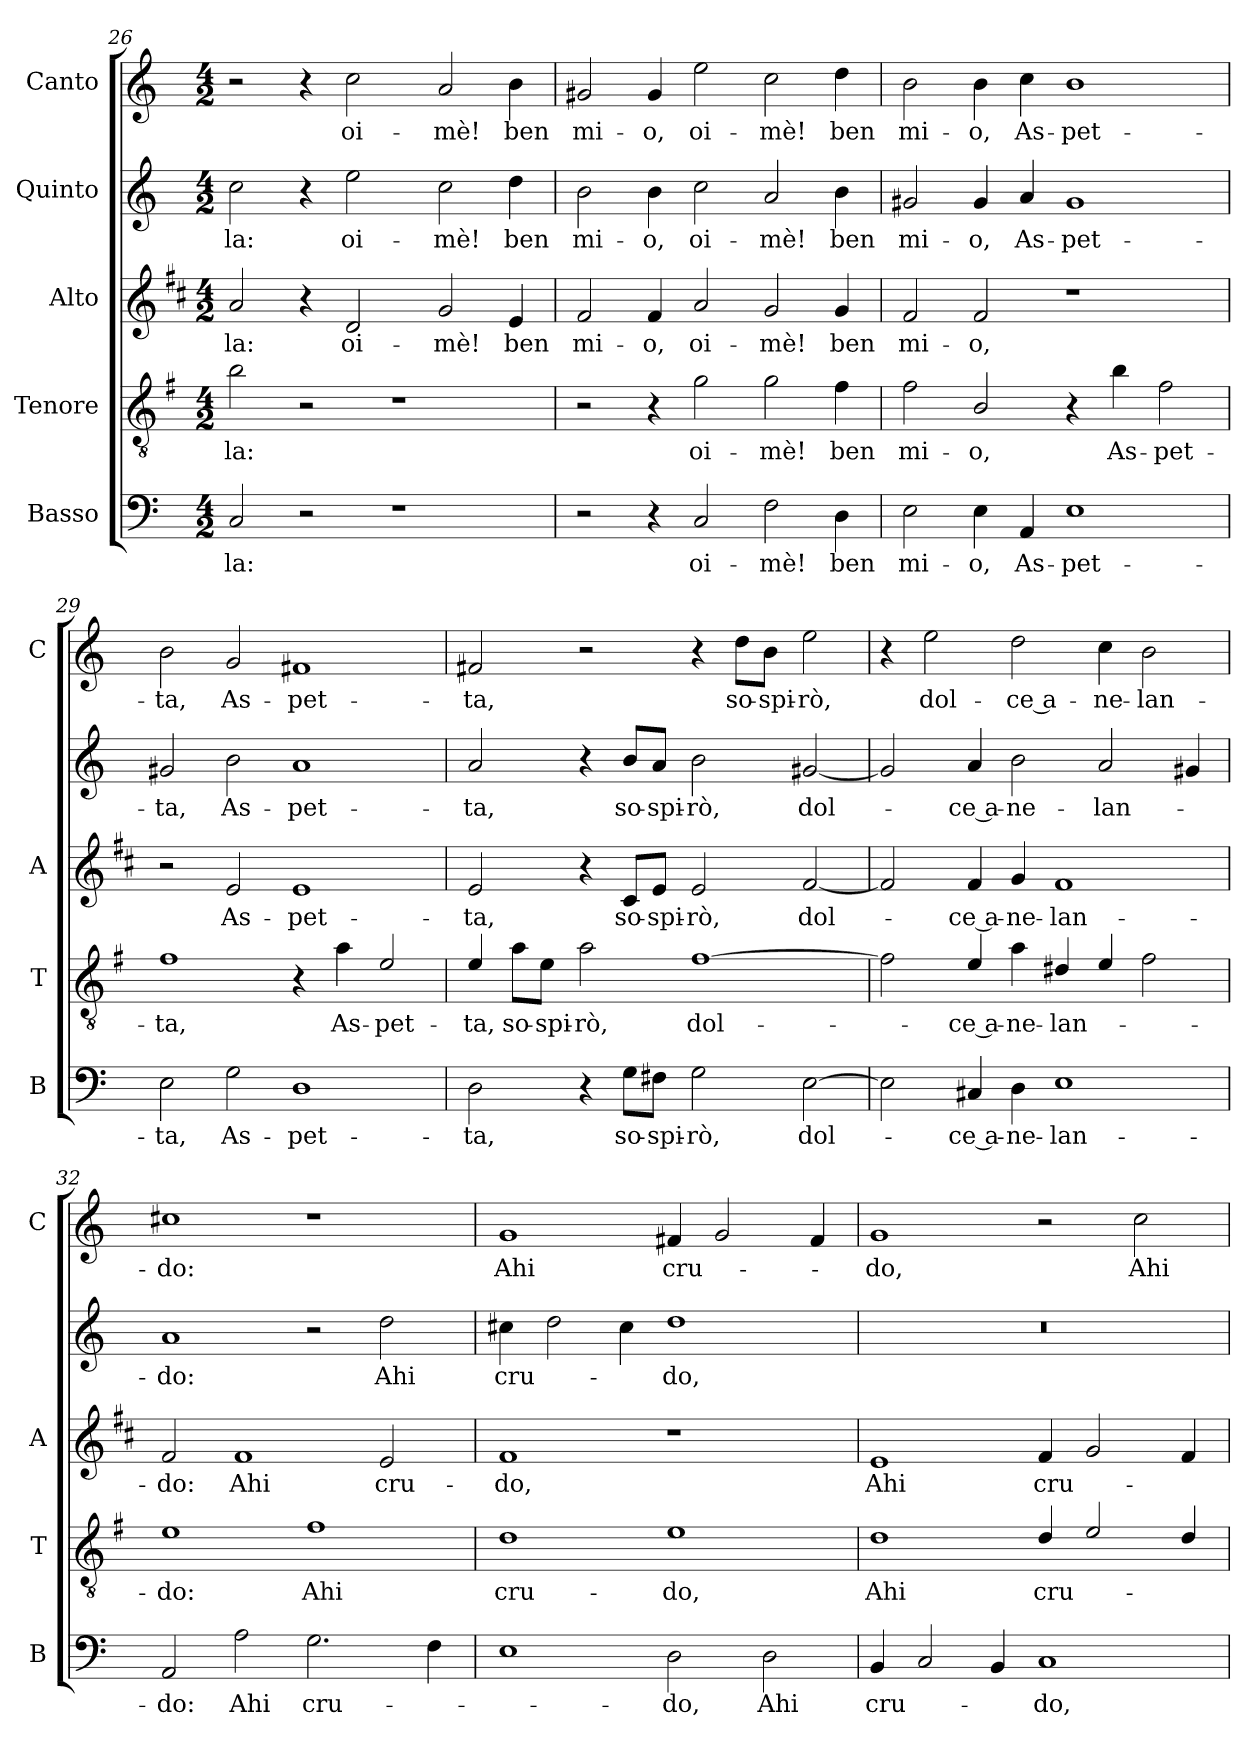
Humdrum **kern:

**kern	**text	**kern	**text	**kern	**text	**kern	**text	**kern	**text
*part5	*part5	*part4	*part4	*part3	*part3	*part2	*part2	*part1	*part1
*staff5	*staff5	*staff4	*staff4	*staff3	*staff3	*staff2	*staff2	*staff1	*staff1
*I"Basso	*	*I"Tenore	*	*I"Alto	*	*I"Quinto	*	*I"Canto	*
*I'B	*	*I'T	*	*I'A	*	*	*	*I'C	*
*clefF4	*	*clefGv2	*	*clefG2	*	*clefG2	*	*clefG2	*
*	*	*ITrd4c7	*	*ITrd1c2	*	*	*	*	*
*k[]	*	*k[]	*	*k[]	*	*k[]	*	*k[]	*
*C:	*	*C:	*	*C:	*	*C:	*	*C:	*
*M4/2	*	*M4/2	*	*M4/2	*	*M4/2	*	*M4/2	*
=26	=26	=26	=26	=26	=26	=26	=26	=26	=26
!	!LO:LY:b	!	!LO:LY:b	!	!LO:LY:b	!	!LO:LY:b	!	!
2C/	-la:	2e\	-la:	2g/	-la:	2cc\	-la:	2r	.
2r	.	2r	.	4r	.	4r	.	4r	.
!	!	!	!	!	!LO:LY:b	!	!LO:LY:b	!	!LO:LY:b
.	.	.	.	2c/	oi-	2ee\	oi-	2cc\	oi-
1r	.	1r	.	.	.	.	.	.	.
!	!	!	!	!	!LO:LY:b	!	!LO:LY:b	!	!LO:LY:b
.	.	.	.	2f/	-mè!	2cc\	-mè!	2a/	-mè!
!	!	!	!	!	!LO:LY:b	!	!LO:LY:b	!	!LO:LY:b
.	.	.	.	4d/	ben	4dd\	ben	4b\	ben
!!LO:LB:g=z
=27	=27	=27	=27	=27	=27	=27	=27	=27	=27
!	!	!	!	!	!LO:LY:b	!	!LO:LY:b	!	!LO:LY:b
2r	.	2r	.	2e/	mi-	2b\	mi-	2g#X/	mi-
!	!	!	!	!	!LO:LY:b	!	!LO:LY:b	!	!LO:LY:b
4r	.	4r	.	4e/	-o,	4b\	-o,	4g#/	-o,
!	!LO:LY:b	!	!LO:LY:b	!	!LO:LY:b	!	!LO:LY:b	!	!LO:LY:b
2C/	oi-	2c\	oi-	2g/	oi-	2cc\	oi-	2ee\	oi-
!	!LO:LY:b	!	!LO:LY:b	!	!LO:LY:b	!	!LO:LY:b	!	!LO:LY:b
2F\	-mè!	2c\	-mè!	2f/	-mè!	2a/	-mè!	2cc\	-mè!
!	!LO:LY:b	!	!LO:LY:b	!	!LO:LY:b	!	!LO:LY:b	!	!LO:LY:b
4D\	ben	4B\	ben	4f/	ben	4b\	ben	4dd\	ben
=28	=28	=28	=28	=28	=28	=28	=28	=28	=28
!	!LO:LY:b	!	!LO:LY:b	!	!LO:LY:b	!	!LO:LY:b	!	!LO:LY:b
2E\	mi-	2B\	mi-	2e/	mi-	2g#X/	mi-	2b\	mi-
!	!LO:LY:b	!	!LO:LY:b	!	!LO:LY:b	!	!LO:LY:b	!	!LO:LY:b
4E\	-o,	2E/	-o,	2e/	-o,	4g#/	-o,	4b\	-o,
!	!LO:LY:b	!	!	!	!	!	!LO:LY:b	!	!LO:LY:b
4AA/	As-	.	.	.	.	4a/	As-	4cc\	As-
!	!LO:LY:b	!	!	!	!	!	!LO:LY:b	!	!LO:LY:b
1E	-pet-	4r	.	1r	.	1g#	-pet-	1b	-pet-
!	!	!	!LO:LY:b	!	!	!	!	!	!
.	.	4e\	As-	.	.	.	.	.	.
!	!	!	!LO:LY:b	!	!	!	!	!	!
.	.	2B\	-pet-	.	.	.	.	.	.
=29	=29	=29	=29	=29	=29	=29	=29	=29	=29
!	!LO:LY:b	!	!LO:LY:b	!	!	!	!LO:LY:b	!	!LO:LY:b
2E\	-ta,	1B	-ta,	2r	.	2g#X/	-ta,	2b\	-ta,
!	!LO:LY:b	!	!	!	!LO:LY:b	!	!LO:LY:b	!	!LO:LY:b
2G\	As-	.	.	2d/	As-	2b\	As-	2g/	As-
!	!LO:LY:b	!	!	!	!LO:LY:b	!	!LO:LY:b	!	!LO:LY:b
1D	-pet-	4r	.	1d	-pet-	1a	-pet-	1f#X	-pet-
!	!	!	!LO:LY:b	!	!	!	!	!	!
.	.	4d\	As-	.	.	.	.	.	.
!	!	!	!LO:LY:b	!	!	!	!	!	!
.	.	2A/	-pet-	.	.	.	.	.	.
!!LO:PB:g=z
=30	=30	=30	=30	=30	=30	=30	=30	=30	=30
!	!LO:LY:b	!	!LO:LY:b	!	!LO:LY:b	!	!LO:LY:b	!	!LO:LY:b
2D\	-ta,	4A/	-ta,	2d/	-ta,	2a/	-ta,	2f#X/	-ta,
!	!	!	!LO:LY:b	!	!	!	!	!	!
.	.	8d\L	so-	.	.	.	.	.	.
!	!	!	!LO:LY:b	!	!	!	!	!	!
.	.	8A\J	-spi-	.	.	.	.	.	.
!	!	!	!LO:LY:b	!	!	!	!	!	!
4r	.	2d\	-rò,	4r	.	4r	.	2r	.
!	!LO:LY:b	!	!	!	!LO:LY:b	!	!LO:LY:b	!	!
8G\L	so-	.	.	8B/L	so-	8b/L	so-	.	.
!	!LO:LY:b	!	!	!	!LO:LY:b	!	!LO:LY:b	!	!
8F#X\J	-spi-	.	.	8d/J	-spi-	8a/J	-spi-	.	.
!	!LO:LY:b	!	!LO:LY:b	!	!LO:LY:b	!	!LO:LY:b	!	!
2G\	-rò,	[1B	dol-	2d/	-rò,	2b\	-rò,	4r	.
!	!	!	!	!	!	!	!	!	!LO:LY:b
.	.	.	.	.	.	.	.	8dd\L	so-
!	!	!	!	!	!	!	!	!	!LO:LY:b
.	.	.	.	.	.	.	.	8b\J	-spi-
!	!LO:LY:b	!	!	!	!LO:LY:b	!	!LO:LY:b	!	!LO:LY:b
[2E\	dol-	.	.	[2e/	dol-	[2g#X/	dol-	2ee\	-rò,
=31	=31	=31	=31	=31	=31	=31	=31	=31	=31
2E\]	.	2B\]	.	2e/]	.	2g#/]	.	4r	.
!	!	!	!	!	!	!	!	!	!LO:LY:b
.	.	.	.	.	.	.	.	2ee\	dol-
!	!LO:LY:b	!	!LO:LY:b	!	!LO:LY:b	!	!LO:LY:b	!	!
4C#X/	-ce a-	4A/	-ce a-	4e/	-ce a-	4a/	-ce a-	.	.
!	!LO:LY:b	!	!LO:LY:b	!	!LO:LY:b	!	!LO:LY:b	!	!LO:LY:b
4D\	-ne-	4d\	-ne-	4f/	-ne-	2b\	-ne-	2dd\	-ce a-
!	!LO:LY:b	!	!LO:LY:b	!	!LO:LY:b	!	!	!	!
1E	-lan-	4G#X/	-lan-	1e	-lan-	.	.	.	.
!	!	!	!	!	!	!	!LO:LY:b	!	!LO:LY:b
.	.	4A/	.	.	.	2a/	-lan-	4cc\	-ne-
!	!	!	!	!	!	!	!	!	!LO:LY:b
.	.	2B\	.	.	.	.	.	2b\	-lan-
.	.	.	.	.	.	4g#X/	.	.	.
=32	=32	=32	=32	=32	=32	=32	=32	=32	=32
!	!LO:LY:b	!	!LO:LY:b	!	!LO:LY:b	!	!LO:LY:b	!	!LO:LY:b
2AA/	-do:	1A	-do:	2e/	-do:	1a	-do:	1cc#X	-do:
!	!LO:LY:b	!	!	!	!LO:LY:b	!	!	!	!
2A\	Ahi	.	.	1e	Ahi	.	.	.	.
!	!LO:LY:b	!	!LO:LY:b	!	!	!	!	!	!
2.G\	cru-	1B	Ahi	.	.	2r	.	1r	.
!	!	!	!	!	!LO:LY:b	!	!LO:LY:b	!	!
.	.	.	.	2d/	cru-	2dd\	Ahi	.	.
4F\	.	.	.	.	.	.	.	.	.
!!LO:LB:g=z
=33	=33	=33	=33	=33	=33	=33	=33	=33	=33
!	!	!	!LO:LY:b	!	!LO:LY:b	!	!LO:LY:b	!	!LO:LY:b
1E	.	1G	cru-	1e	-do,	4cc#X\	cru-	1g	Ahi
.	.	.	.	.	.	2dd\	.	.	.
.	.	.	.	.	.	4cc#\	.	.	.
!	!LO:LY:b	!	!LO:LY:b	!	!	!	!LO:LY:b	!	!LO:LY:b
2D\	-do,	1A	-do,	1r	.	1dd	-do,	4f#X/	cru-
.	.	.	.	.	.	.	.	2g/	.
!	!LO:LY:b	!	!	!	!	!	!	!	!
2D\	Ahi	.	.	.	.	.	.	.	.
.	.	.	.	.	.	.	.	4f#/	.
=34	=34	=34	=34	=34	=34	=34	=34	=34	=34
!	!LO:LY:b	!	!LO:LY:b	!	!LO:LY:b	!	!	!	!LO:LY:b
4BB/	cru-	1G	Ahi	1d	Ahi	0r	.	1g	-do,
2C/	.	.	.	.	.	.	.	.	.
4BB/	.	.	.	.	.	.	.	.	.
!	!LO:LY:b	!	!LO:LY:b	!	!LO:LY:b	!	!	!	!
1C	-do,	4G/	cru-	4e/	cru-	.	.	2r	.
.	.	2A/	.	2f/	.	.	.	.	.
!	!	!	!	!	!	!	!	!	!LO:LY:b
.	.	.	.	.	.	.	.	2cc\	Ahi
.	.	4G/	.	4e/	.	.	.	.	.
=	=	=	=	=	=	=	=	=	=
*-	*-	*-	*-	*-	*-	*-	*-	*-	*-
